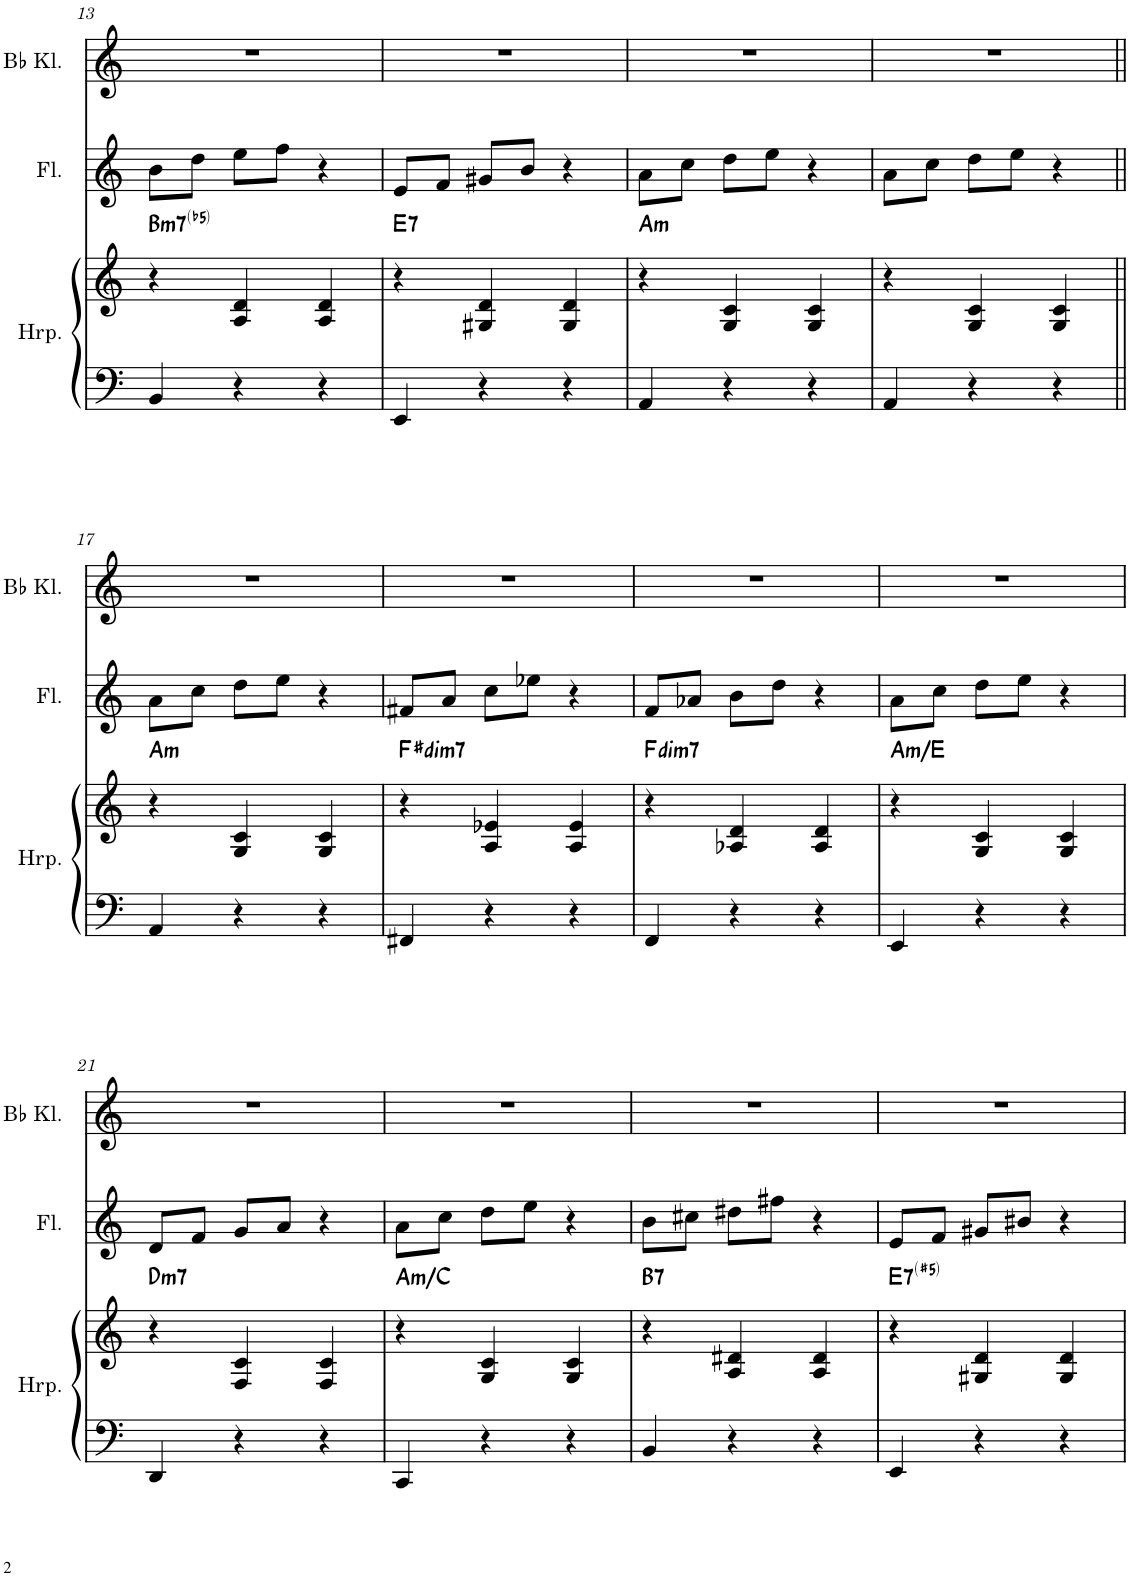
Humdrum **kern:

**kern	**kern	**harte	**kern	**kern
*part3	*part3	*part3	*part2	*part1
*staff4	*staff3	*	*staff2	*staff1
*I"Harp	*	*	*I"Dwarsfluit	*I"Klarinet in Bb
*I'Hrp.	*	*	*	*
!!LO:PB:g=z
*clefF4	*clefG2	*	*clefG2	*clefG2
*	*	*	*	*ITrd1c2
*k[]	*k[]	*	*k[]	*k[]
*M3/4	*M3/4	*	*M3/4	*M3/4
=13	=13	=13	=13	=13
!	!	!LO:H:kt=m7(b5)	!	!
4BB/	4r	B:hdim7	8b\L	2.r
.	.	.	8dd\J	.
4r	4A/ 4d/	.	8ee\L	.
.	.	.	8ff\J	.
4r	4A/ 4d/	.	4r	.
=14	=14	=14	=14	=14
!	!	!LO:H:kt=7	!	!
4EE/	4r	E:7	8e/L	2.r
.	.	.	8f/J	.
4r	4G#X/ 4d/	.	8g#X/L	.
.	.	.	8b/J	.
4r	4G#/ 4d/	.	4r	.
=15	=15	=15	=15	=15
!	!	!LO:H:kt=m	!	!
4AA/	4r	A:min	8a\L	2.r
.	.	.	8cc\J	.
4r	4G/ 4c/	.	8dd\L	.
.	.	.	8ee\J	.
4r	4G/ 4c/	.	4r	.
=16	=16	=16	=16	=16
4AA/	4r	.	8a\L	2.r
.	.	.	8cc\J	.
4r	4G/ 4c/	.	8dd\L	.
.	.	.	8ee\J	.
4r	4G/ 4c/	.	4r	.
!!LO:LB:g=z
=17||	=17||	=17||	=17||	=17||
!	!	!LO:H:kt=m	!	!
4AA/	4r	A:min	8a\L	2.r
.	.	.	8cc\J	.
4r	4G/ 4c/	.	8dd\L	.
.	.	.	8ee\J	.
4r	4G/ 4c/	.	4r	.
=18	=18	=18	=18	=18
!	!	!LO:H:kt=dim7	!	!
4FF#X/	4r	F#:dim7	8f#X/L	2.r
.	.	.	8a/J	.
4r	4A/ 4e-X/	.	8cc\L	.
.	.	.	8ee-X\J	.
4r	4A/ 4e-/	.	4r	.
=19	=19	=19	=19	=19
!	!	!LO:H:kt=dim7	!	!
4FF/	4r	F:dim7	8f/L	2.r
.	.	.	8a-X/J	.
4r	4A-X/ 4d/	.	8b\L	.
.	.	.	8dd\J	.
4r	4A-/ 4d/	.	4r	.
=20	=20	=20	=20	=20
!	!	!LO:H:kt=m	!	!
4EE/	4r	A:min/5	8a\L	2.r
.	.	.	8cc\J	.
4r	4G/ 4c/	.	8dd\L	.
.	.	.	8ee\J	.
4r	4G/ 4c/	.	4r	.
!!LO:LB:g=z
=21	=21	=21	=21	=21
!	!	!LO:H:kt=m7	!	!
4DD/	4r	D:min7	8d/L	2.r
.	.	.	8f/J	.
4r	4F/ 4c/	.	8g/L	.
.	.	.	8a/J	.
4r	4F/ 4c/	.	4r	.
=22	=22	=22	=22	=22
!	!	!LO:H:kt=m	!	!
4CC/	4r	A:min/b3	8a\L	2.r
.	.	.	8cc\J	.
4r	4G/ 4c/	.	8dd\L	.
.	.	.	8ee\J	.
4r	4G/ 4c/	.	4r	.
=23	=23	=23	=23	=23
!	!	!LO:H:kt=7	!	!
4BB/	4r	B:7	8b\L	2.r
.	.	.	8cc#X\J	.
4r	4A/ 4d#X/	.	8dd#X\L	.
.	.	.	8ff#X\J	.
4r	4A/ 4d#/	.	4r	.
=24	=24	=24	=24	=24
!	!	!LO:H:kt=7	!	!
4EE/	4r	E:(3,#5,b7)	8e/L	2.r
.	.	.	8f/J	.
4r	4G#X/ 4d/	.	8g#X/L	.
.	.	.	8b#X/J	.
4r	4G#/ 4d/	.	4r	.
=	=	=	=	=
*-	*-	*-	*-	*-
